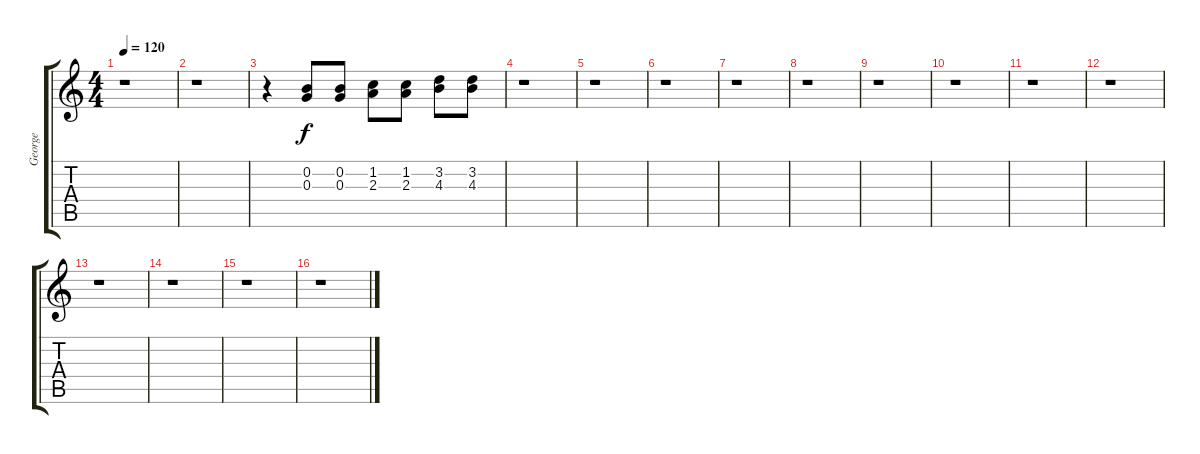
\track ("George" "George") {instrument electricguitarjazz}
\staff {score tabs}
\tuning (E4 B3 G3 D3 A2 E2) {hide}
\ts (4 4)
\tempo 120
\clef g2
\ks c
r.1{dy f} |
r.1 |
r.4 (0.2 0.3).8 (0.2 0.3).8 (1.2 2.3).8 (1.2 2.3).8 (3.2 4.3).8 (3.2 4.3).8 |
r.1 |
r.1 |
r.1 |
r.1 |
r.1 |
r.1 |
r.1 |
r.1 |
r.1 |
r.1 |
r.1 |
r.1 |
r.1
